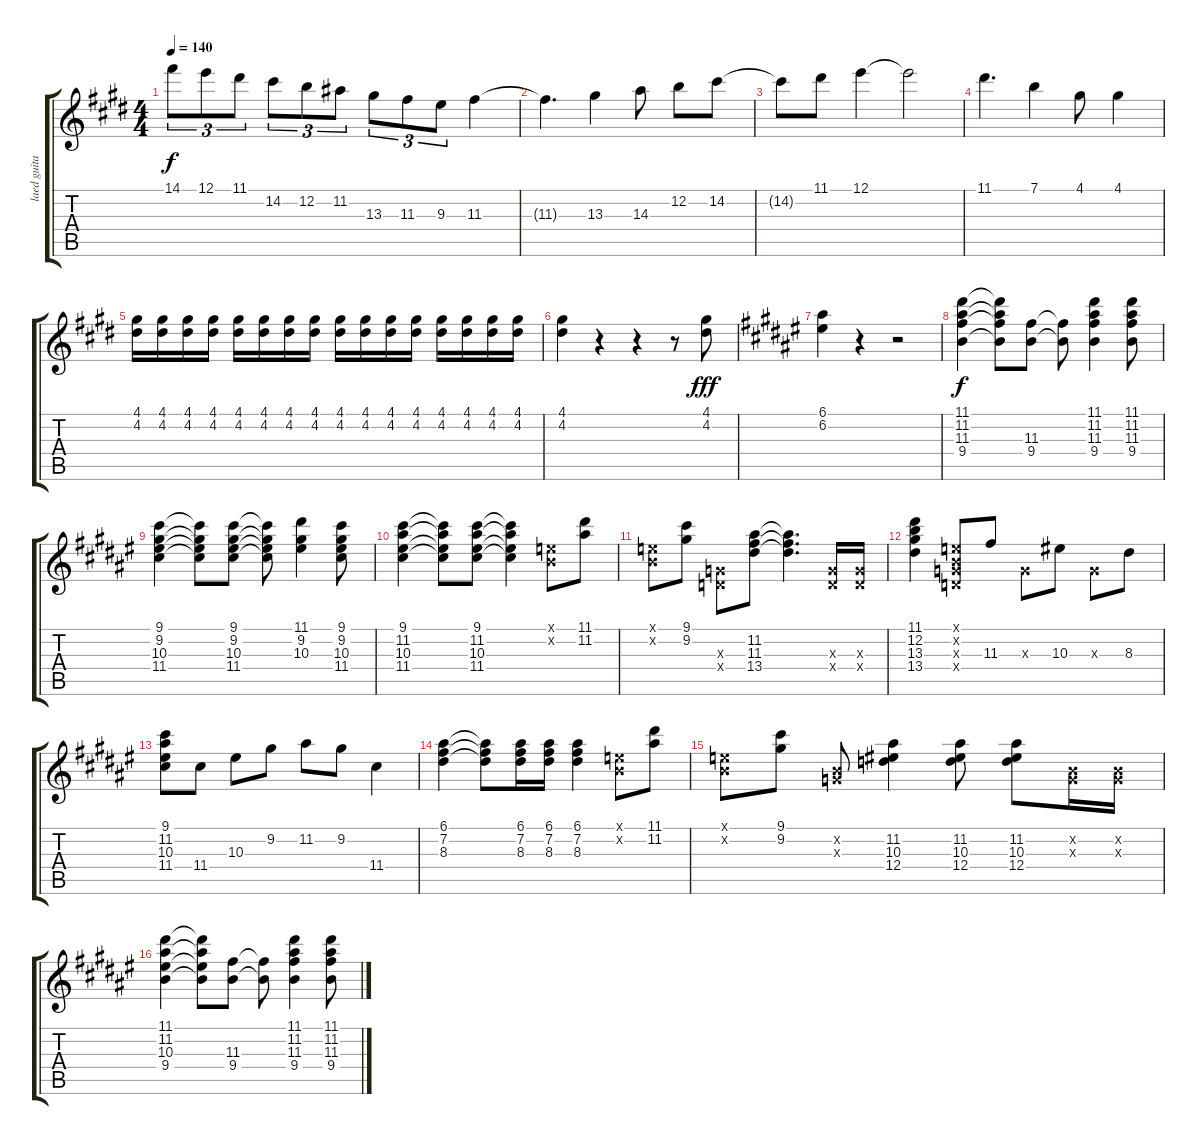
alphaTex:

\track ("laed guitar" "laed guita") {instrument distortionguitar}
\staff {score tabs}
\tuning (E4 B3 G3 D3 A2 E2) {hide}
\ts (4 4)
\tempo 140
\clef g2
\ks e
14.1.8{tu (3 2) dy f} 12.1.8{tu (3 2)} 11.1.8{tu (3 2)} 14.2.8{tu (3 2)} 12.2.8{tu (3 2)} 11.2.8{tu (3 2)} 13.3.8{tu (3 2)} 11.3.8{tu (3 2)} 9.3.8{tu (3 2)} 11.3.4 |
11.3{t}.4{d} 13.3.4 14.3.8 12.2.8 14.2.8 |
14.2{t}.8 11.1.8 12.1.4 12.1{t}.2 |
11.1.4{d} 7.1.4 4.1.8 4.1.4 |
(4.1 4.2).16 (4.1 4.2).16 (4.1 4.2).16 (4.1 4.2).16 (4.1 4.2).16 (4.1 4.2).16 (4.1 4.2).16 (4.1 4.2).16 (4.1 4.2).16 (4.1 4.2).16 (4.1 4.2).16 (4.1 4.2).16 (4.1 4.2).16 (4.1 4.2).16 (4.1 4.2).16 (4.1 4.2).16 |
(4.1 4.2).4 r.4 r.4 r.8 (4.1 4.2).8{dy fff} |
\ks d#minor
(6.1 6.2).4 r.4 r.2 |
(11.1 11.2 11.3 9.4).4{dy f} (11.1{t} 11.2{t} 11.3{t} 9.4{t}).8 (11.3 9.4).8 (11.3{t} 9.4{t}).8 (11.1 11.2 11.3 9.4).4 (11.1 11.2 11.3 9.4).8 |
(9.1 9.2 10.3 11.4).4 (9.1{t} 9.2{t} 10.3{t} 11.4{t}).8 (9.1 9.2 10.3 11.4).8 (9.1{t} 9.2{t} 10.3{t} 11.4{t}).8 (11.1 9.2 10.3).4 (9.1 9.2 10.3 11.4).8 |
(9.1 11.2 10.3 11.4).4 (9.1{t} 11.2{t} 10.3{t} 11.4{t}).8 (9.1 11.2 10.3 11.4).8 (9.1{t} 11.2{t} 10.3{t} 11.4{t}).4 (0.1{x} 0.2{x}).8 (11.1 11.2).8 |
(0.1{x} 0.2{x}).8 (9.1 9.2).8 (0.3{x} 0.4{x}).8 (11.2 11.3 13.4).8 (11.2{t} 11.3{t} 13.4{t}).4{d} (0.3{x} 0.4{x}).16 (0.3{x} 0.4{x}).16 |
(11.1 12.2 13.3 13.4).4 (0.1{x} 0.2{x} 0.3{x} 0.4{x}).8 11.3.8 0.3{x}.8 10.3.8 0.3{x}.8 8.3.8 |
(9.1 11.2 10.3 11.4).8 11.4.8 10.3.8 9.2.8 11.2.8 9.2.8 11.4.4 |
(6.1 7.2 8.3).4 (6.1{t} 7.2{t} 8.3{t}).8 (6.1 7.2 8.3).16 (6.1 7.2 8.3).16 (6.1 7.2 8.3).4 (0.1{x} 0.2{x}).8 (11.1 11.2).8 |
(0.1{x} 0.2{x}).8 (9.1 9.2).8 (0.2{x} 0.3{x}).8 (11.2 10.3 12.4).4 (11.2 10.3 12.4).8 (11.2 10.3 12.4).8 (0.2{x} 0.3{x}).16 (0.2{x} 0.3{x}).16 |
(11.1 11.2 10.3 9.4).4 (11.1{t} 11.2{t} 10.3{t} 9.4{t}).8 (11.3 9.4).8 (11.3{t} 9.4{t}).8 (11.1 11.2 11.3 9.4).4 (11.1 11.2 11.3 9.4).8
